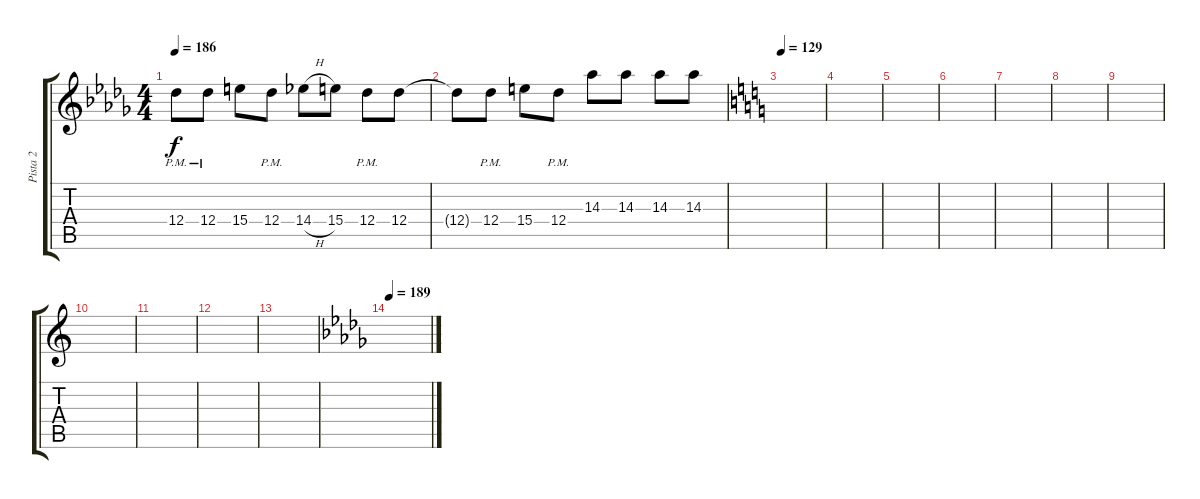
\track ("Pista 2" "Pista 2") {instrument distortionguitar}
\staff {score tabs}
\tuning (Eb4 Bb3 Gb3 Db3 Ab2 Db2) {hide}
\ts (4 4)
\tempo 186
\clef g2
\ks db
12.4{pm}.8{dy f} 12.4{pm}.8 15.4.8 12.4{pm}.8 14.4{h}.8 15.4.8 12.4{pm}.8 12.4.8 |
12.4{t}.8 12.4{pm}.8 15.4.8 12.4{pm}.8 14.3.8 14.3.8 14.3.8 14.3.8 |
\tempo 129
\ks c
|
|
|
|
|
|
|
|
|
|
|
\tempo 189
\ks db
